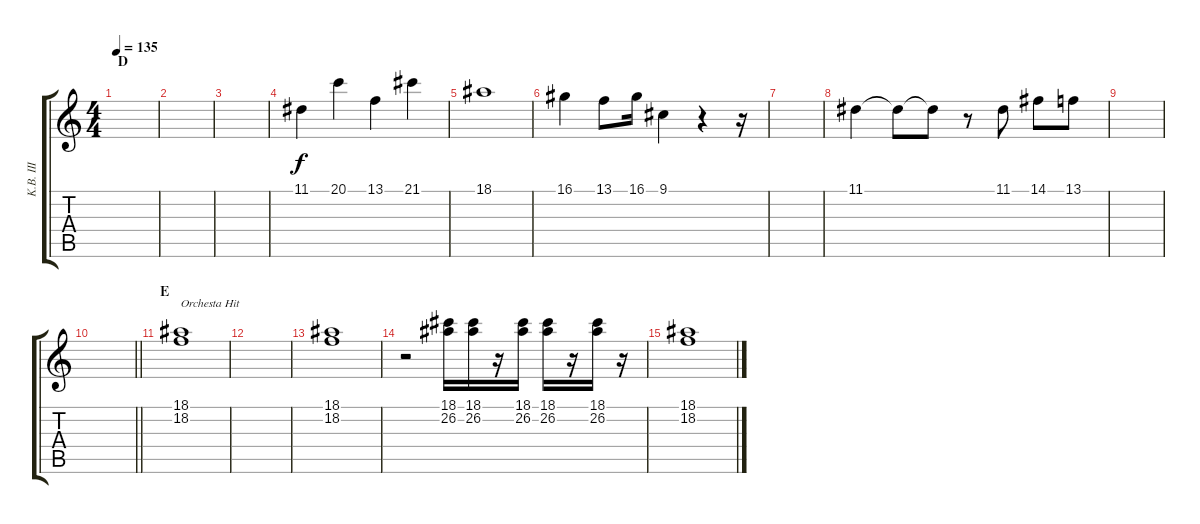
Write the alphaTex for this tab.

\track ("K.B. III" "K.B. III") {instrument fx6goblins}
\staff {score tabs}
\tuning (E4 B3 G3 D3 A2 E2) {hide}
\ts (4 4)
\section ("" "D")
\tempo 135
\clef g2
\ks c
|
|
|
11.1.4 20.1.4 13.1.4 21.1.4 |
18.1.1 |
16.1.4 13.1.8 16.1.16 9.1.4 r.4 r.16 |
|
11.1.4 11.1{t}.8 11.1{t}.8 r.8 11.1.8 14.1.8 13.1.8 |
|
\barLineRight lightlight
|
\section ("" "E")
(18.1 18.2).1{txt "Orchesta Hit" volume 10 instrument orchestrahit} |
|
(18.1 18.2).1 |
r.2 (18.1 26.2).16 (18.1 26.2).16 r.16 (18.1 26.2).16 (18.1 26.2).16 r.16 (18.1 26.2).16 r.16 |
(18.1 18.2).1
